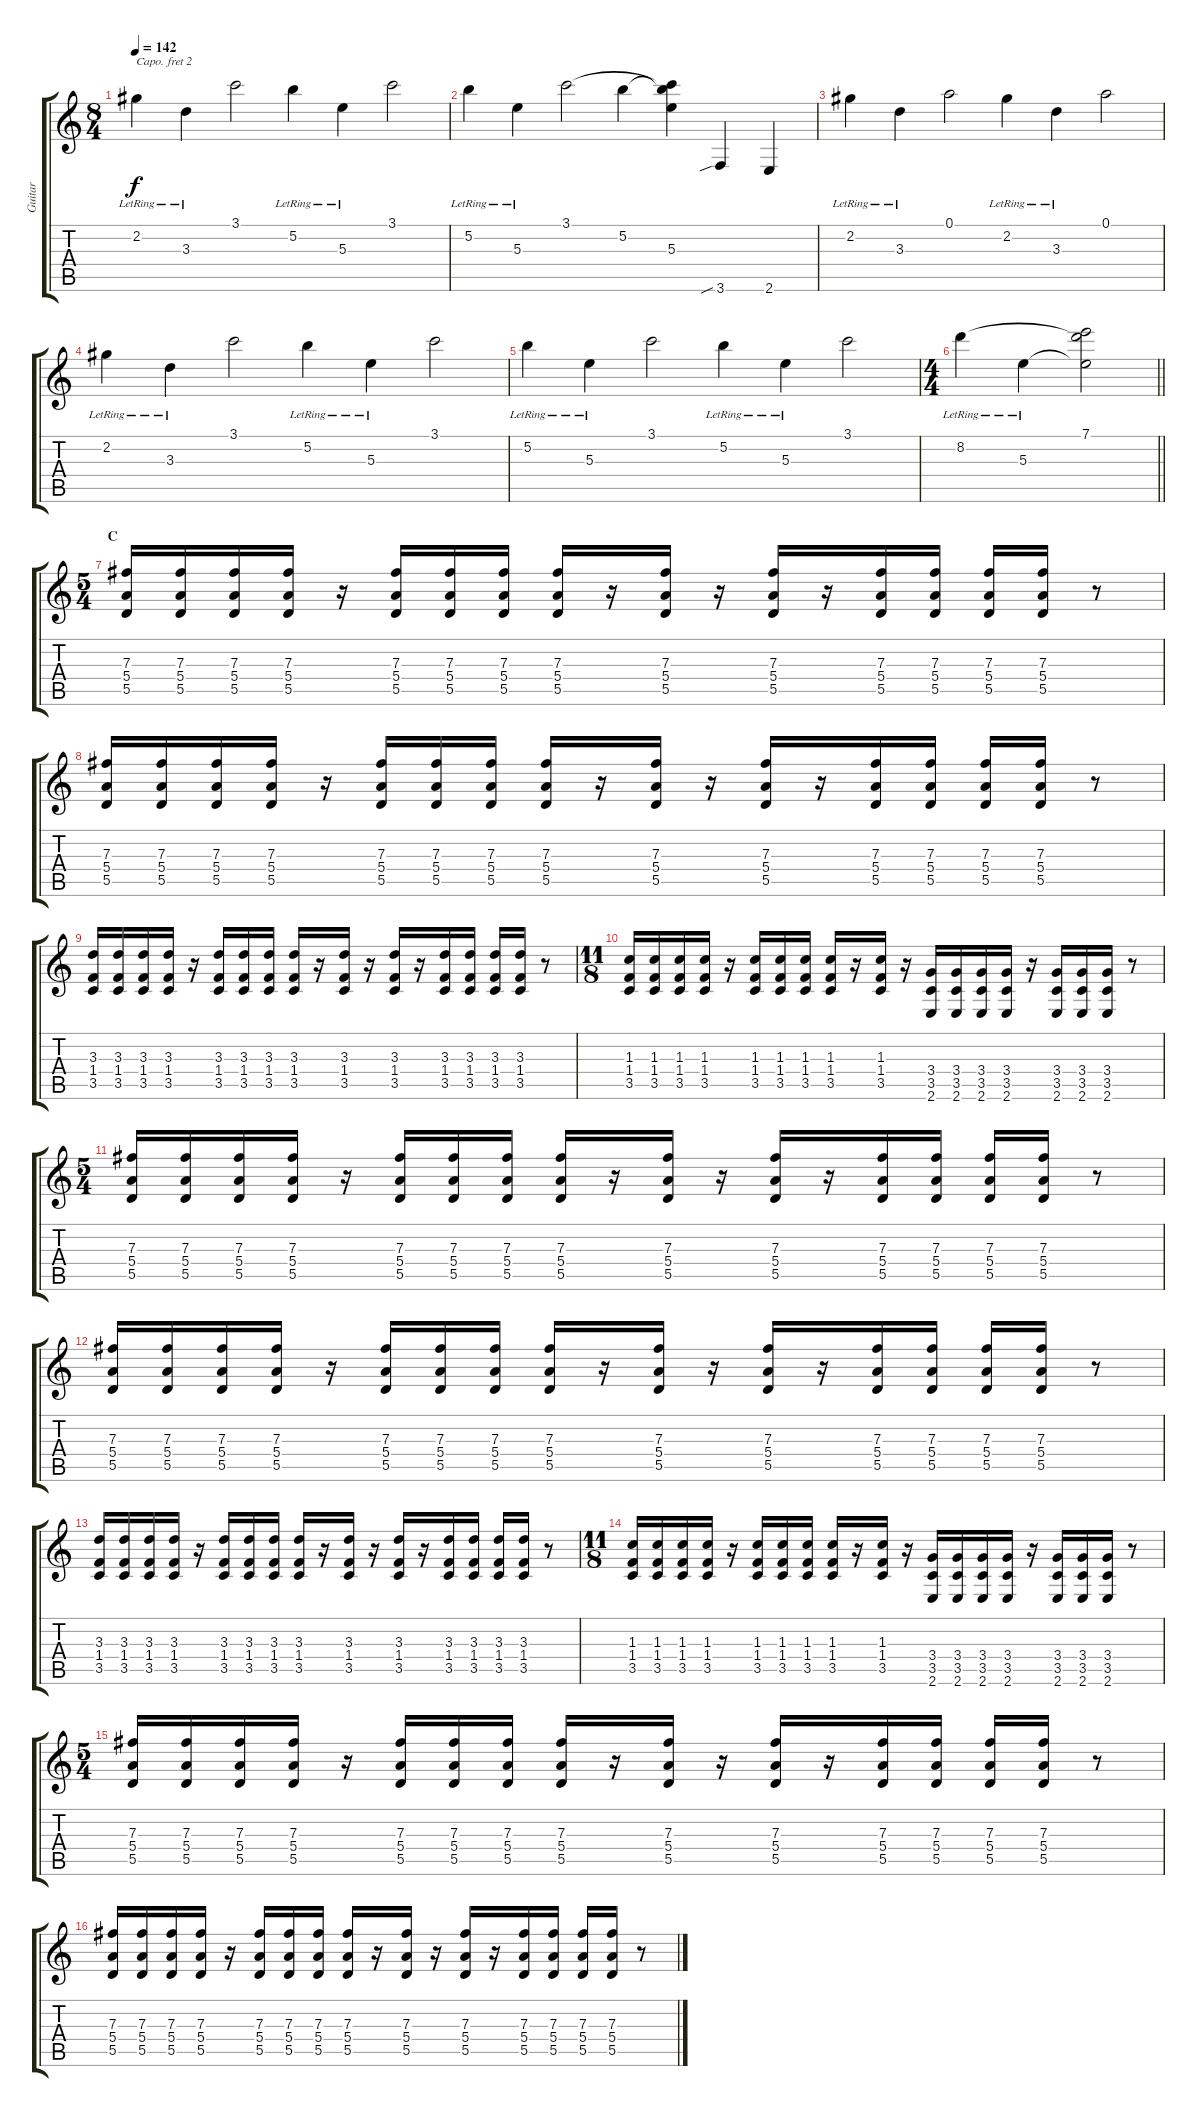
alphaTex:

\track ("Guitar" "Guitar") {instrument distortionguitar}
\staff {score tabs}
\capo 2
\tuning (G4 E4 A3 D3 G2 C2) {hide}
\ts (8 4)
\tempo 142
\clef g2
\ks c
2.2{lr}.4{dy f} 3.3{lr}.4 3.1.2 5.2{lr}.4 5.3{lr}.4 3.1.2 |
5.2{lr}.4 5.3{lr}.4 3.1.2 5.2.4 (3.1{t} 5.2{t} 5.3).4 3.6{sib}.4 2.6.4 |
2.2{lr}.4 3.3{lr}.4 0.1.2 2.2{lr}.4 3.3{lr}.4 0.1.2 |
2.2{lr}.4 3.3{lr}.4 3.1.2 5.2{lr}.4 5.3{lr}.4 3.1.2 |
5.2{lr}.4 5.3{lr}.4 3.1.2 5.2{lr}.4 5.3{lr}.4 3.1.2 |
\ts (4 4)
\barLineRight lightlight
8.2{lr}.4 5.3{lr}.4 (7.1 8.2{t} 5.3{t}).2 |
\ts (5 4)
\section ("" "C")
(7.3 5.4 5.5).16 (7.3 5.4 5.5).16 (7.3 5.4 5.5).16 (7.3 5.4 5.5).16 r.16 (7.3 5.4 5.5).16 (7.3 5.4 5.5).16 (7.3 5.4 5.5).16 (7.3 5.4 5.5).16 r.16 (7.3 5.4 5.5).16 r.16 (7.3 5.4 5.5).16 r.16 (7.3 5.4 5.5).16 (7.3 5.4 5.5).16 (7.3 5.4 5.5).16 (7.3 5.4 5.5).16 r.8 |
(7.3 5.4 5.5).16 (7.3 5.4 5.5).16 (7.3 5.4 5.5).16 (7.3 5.4 5.5).16 r.16 (7.3 5.4 5.5).16 (7.3 5.4 5.5).16 (7.3 5.4 5.5).16 (7.3 5.4 5.5).16 r.16 (7.3 5.4 5.5).16 r.16 (7.3 5.4 5.5).16 r.16 (7.3 5.4 5.5).16 (7.3 5.4 5.5).16 (7.3 5.4 5.5).16 (7.3 5.4 5.5).16 r.8 |
(3.3 1.4 3.5).16 (3.3 1.4 3.5).16 (3.3 1.4 3.5).16 (3.3 1.4 3.5).16 r.16 (3.3 1.4 3.5).16 (3.3 1.4 3.5).16 (3.3 1.4 3.5).16 (3.3 1.4 3.5).16 r.16 (3.3 1.4 3.5).16 r.16 (3.3 1.4 3.5).16 r.16 (3.3 1.4 3.5).16 (3.3 1.4 3.5).16 (3.3 1.4 3.5).16 (3.3 1.4 3.5).16 r.8 |
\ts (11 8)
(1.3 1.4 3.5).16 (1.3 1.4 3.5).16 (1.3 1.4 3.5).16 (1.3 1.4 3.5).16 r.16 (1.3 1.4 3.5).16 (1.3 1.4 3.5).16 (1.3 1.4 3.5).16 (1.3 1.4 3.5).16 r.16 (1.3 1.4 3.5).16 r.16 (3.4 3.5 2.6).16 (3.4 3.5 2.6).16 (3.4 3.5 2.6).16 (3.4 3.5 2.6).16 r.16 (3.4 3.5 2.6).16 (3.4 3.5 2.6).16 (3.4 3.5 2.6).16 r.8 |
\ts (5 4)
(7.3 5.4 5.5).16 (7.3 5.4 5.5).16 (7.3 5.4 5.5).16 (7.3 5.4 5.5).16 r.16 (7.3 5.4 5.5).16 (7.3 5.4 5.5).16 (7.3 5.4 5.5).16 (7.3 5.4 5.5).16 r.16 (7.3 5.4 5.5).16 r.16 (7.3 5.4 5.5).16 r.16 (7.3 5.4 5.5).16 (7.3 5.4 5.5).16 (7.3 5.4 5.5).16 (7.3 5.4 5.5).16 r.8 |
(7.3 5.4 5.5).16 (7.3 5.4 5.5).16 (7.3 5.4 5.5).16 (7.3 5.4 5.5).16 r.16 (7.3 5.4 5.5).16 (7.3 5.4 5.5).16 (7.3 5.4 5.5).16 (7.3 5.4 5.5).16 r.16 (7.3 5.4 5.5).16 r.16 (7.3 5.4 5.5).16 r.16 (7.3 5.4 5.5).16 (7.3 5.4 5.5).16 (7.3 5.4 5.5).16 (7.3 5.4 5.5).16 r.8 |
(3.3 1.4 3.5).16 (3.3 1.4 3.5).16 (3.3 1.4 3.5).16 (3.3 1.4 3.5).16 r.16 (3.3 1.4 3.5).16 (3.3 1.4 3.5).16 (3.3 1.4 3.5).16 (3.3 1.4 3.5).16 r.16 (3.3 1.4 3.5).16 r.16 (3.3 1.4 3.5).16 r.16 (3.3 1.4 3.5).16 (3.3 1.4 3.5).16 (3.3 1.4 3.5).16 (3.3 1.4 3.5).16 r.8 |
\ts (11 8)
(1.3 1.4 3.5).16 (1.3 1.4 3.5).16 (1.3 1.4 3.5).16 (1.3 1.4 3.5).16 r.16 (1.3 1.4 3.5).16 (1.3 1.4 3.5).16 (1.3 1.4 3.5).16 (1.3 1.4 3.5).16 r.16 (1.3 1.4 3.5).16 r.16 (3.4 3.5 2.6).16 (3.4 3.5 2.6).16 (3.4 3.5 2.6).16 (3.4 3.5 2.6).16 r.16 (3.4 3.5 2.6).16 (3.4 3.5 2.6).16 (3.4 3.5 2.6).16 r.8 |
\ts (5 4)
(7.3 5.4 5.5).16 (7.3 5.4 5.5).16 (7.3 5.4 5.5).16 (7.3 5.4 5.5).16 r.16 (7.3 5.4 5.5).16 (7.3 5.4 5.5).16 (7.3 5.4 5.5).16 (7.3 5.4 5.5).16 r.16 (7.3 5.4 5.5).16 r.16 (7.3 5.4 5.5).16 r.16 (7.3 5.4 5.5).16 (7.3 5.4 5.5).16 (7.3 5.4 5.5).16 (7.3 5.4 5.5).16 r.8 |
(7.3 5.4 5.5).16 (7.3 5.4 5.5).16 (7.3 5.4 5.5).16 (7.3 5.4 5.5).16 r.16 (7.3 5.4 5.5).16 (7.3 5.4 5.5).16 (7.3 5.4 5.5).16 (7.3 5.4 5.5).16 r.16 (7.3 5.4 5.5).16 r.16 (7.3 5.4 5.5).16 r.16 (7.3 5.4 5.5).16 (7.3 5.4 5.5).16 (7.3 5.4 5.5).16 (7.3 5.4 5.5).16 r.8
